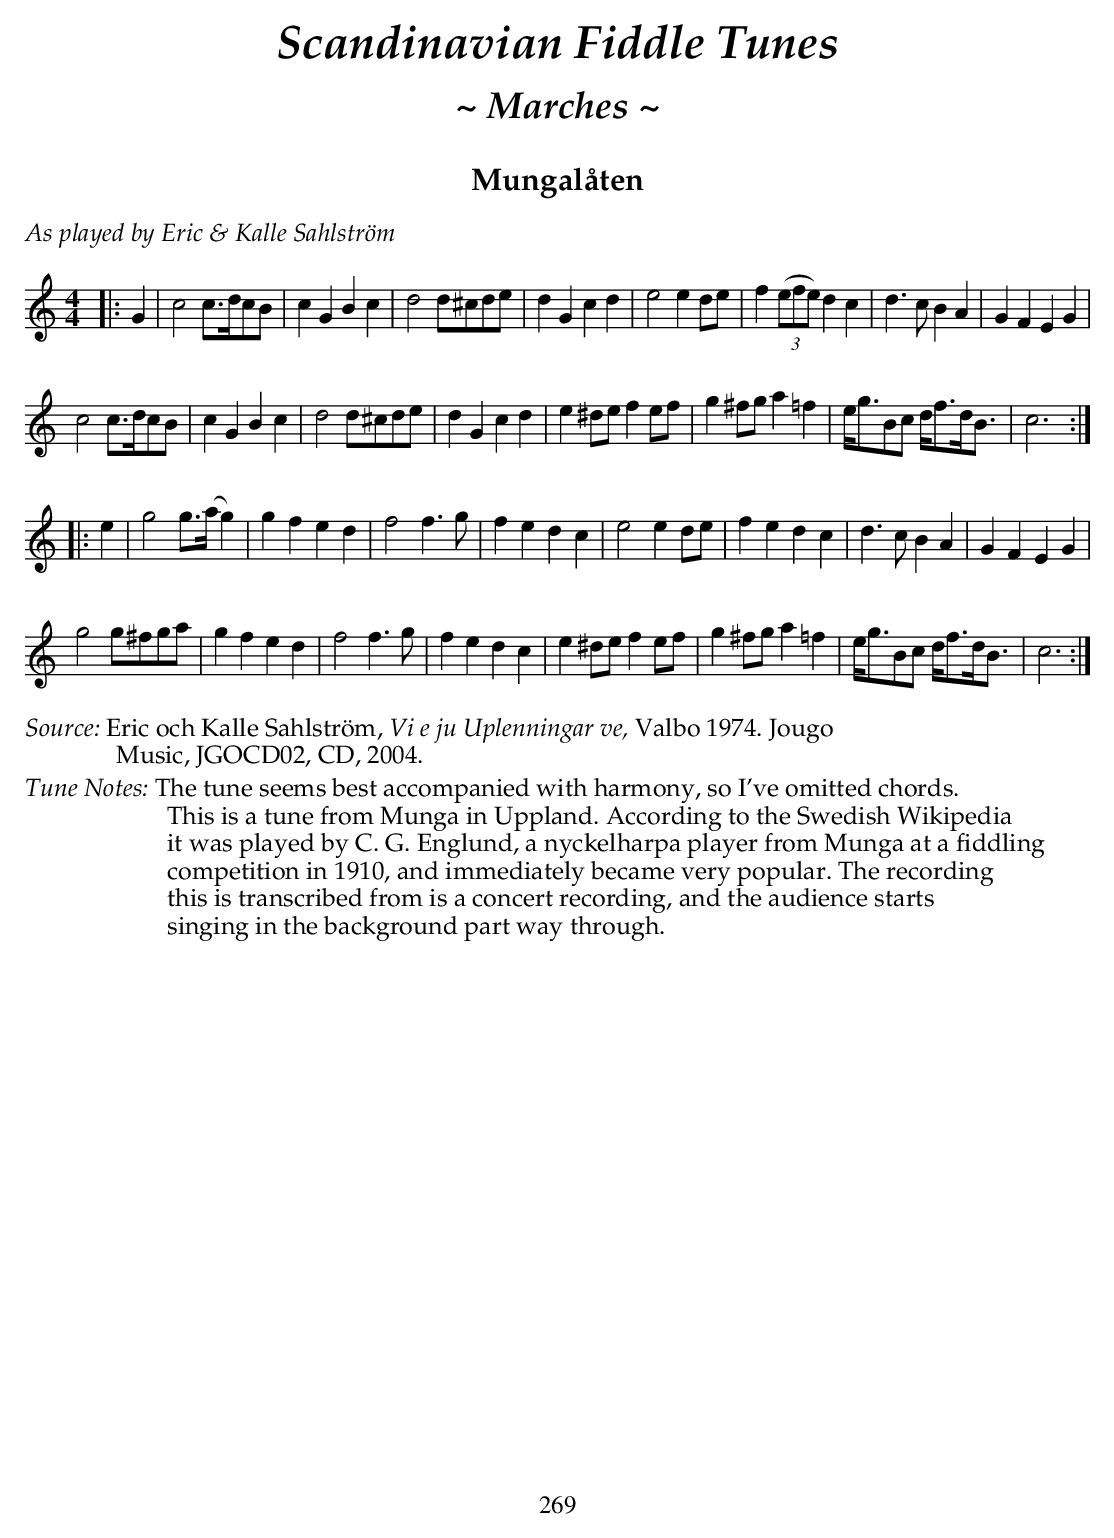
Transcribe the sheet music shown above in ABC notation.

X:1
T:Mungal\aaten
U:s = !slide!
U:t = !trill!
M:4/4
L:1/8
K:C
%%text $2As played by Eric & Kalle Sahlström$0
|: G2 |\
c4 c>dcB | c2G2 B2c2 | d4 d^cde | d2G2 c2d2 |\
e4 e2de | f2((3efe) d2c2 | d2>c2 B2A2 | G2F2 E2G2 |
c4 c>dcB | c2G2 B2c2 | d4 d^cde | d2G2 c2d2 |\
e2^de f2ef | g2^fg a2=f2 | e<gBc d<fd<B | c6 :|
|: e2 |\
g4 g>(ag2) | g2f2 e2d2 | f4 f2>g2 | f2e2 d2c2 |\
e4 e2de | f2e2 d2c2 | d2>c2 B2A2 | G2F2 E2G2 |
g4 g^fga | g2f2 e2d2 | f4 f2>g2 | f2e2 d2c2 |\
e2^de f2ef | g2^fg a2=f2 | e<gBc d<fd<B | c6 :|
